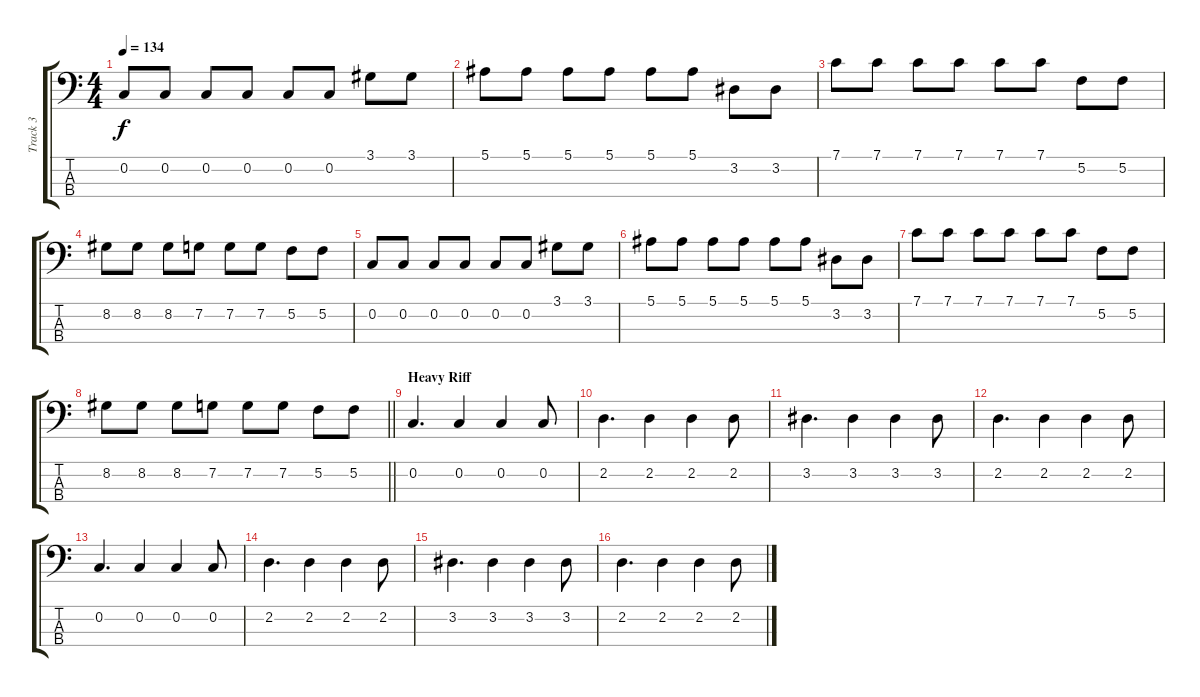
\track ("Track 3" "Track 3") {instrument electricbassfinger}
\staff {score tabs}
\tuning (F2 C2 G1 C1) {hide}
\ts (4 4)
\tempo 134
\clef f4
\ks c
0.2.8{dy f} 0.2.8 0.2.8 0.2.8 0.2.8 0.2.8 3.1.8 3.1.8 |
5.1.8 5.1.8 5.1.8 5.1.8 5.1.8 5.1.8 3.2.8 3.2.8 |
7.1.8 7.1.8 7.1.8 7.1.8 7.1.8 7.1.8 5.2.8 5.2.8 |
8.2.8 8.2.8 8.2.8 7.2.8 7.2.8 7.2.8 5.2.8 5.2.8 |
0.2.8 0.2.8 0.2.8 0.2.8 0.2.8 0.2.8 3.1.8 3.1.8 |
5.1.8 5.1.8 5.1.8 5.1.8 5.1.8 5.1.8 3.2.8 3.2.8 |
7.1.8 7.1.8 7.1.8 7.1.8 7.1.8 7.1.8 5.2.8 5.2.8 |
\barLineRight lightlight
8.2.8 8.2.8 8.2.8 7.2.8 7.2.8 7.2.8 5.2.8 5.2.8 |
\section ("" "Heavy Riff")
0.2.4{d instrument slapbass2} 0.2.4 0.2.4 0.2.8 |
2.2.4{d} 2.2.4 2.2.4 2.2.8 |
3.2.4{d} 3.2.4 3.2.4 3.2.8 |
2.2.4{d} 2.2.4 2.2.4 2.2.8 |
0.2.4{d} 0.2.4 0.2.4 0.2.8 |
2.2.4{d} 2.2.4 2.2.4 2.2.8 |
3.2.4{d} 3.2.4 3.2.4 3.2.8 |
2.2.4{d} 2.2.4 2.2.4 2.2.8
